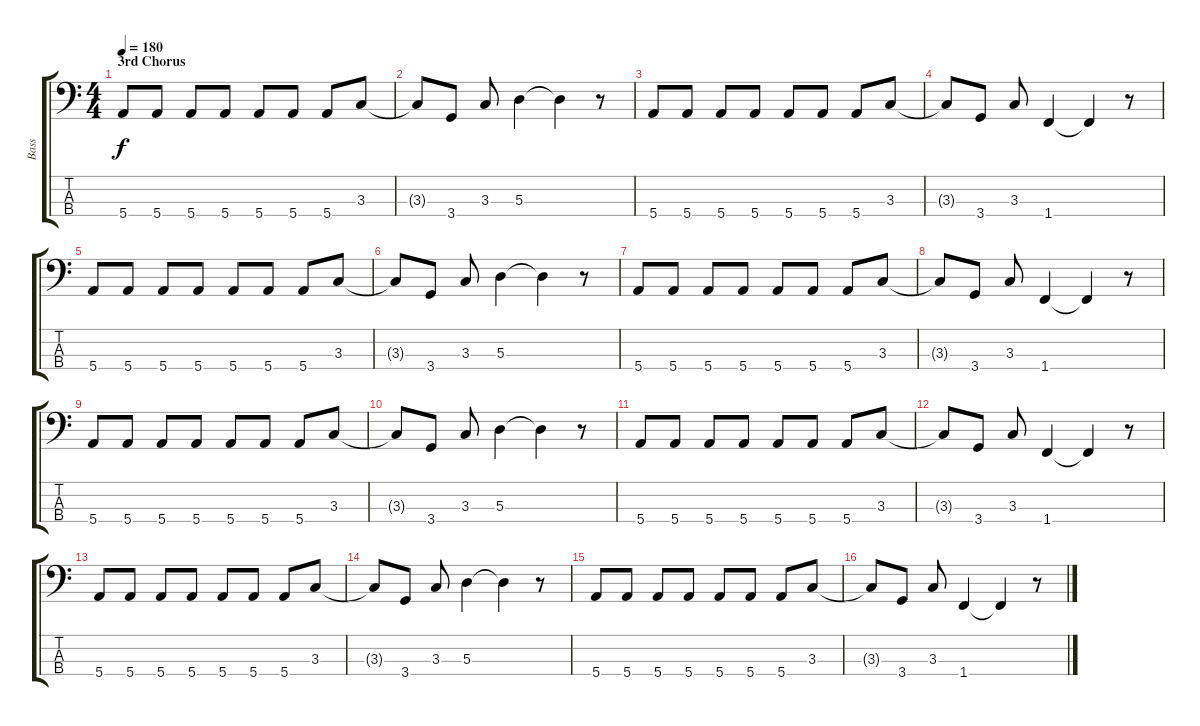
\track ("Bass" "Bass") {instrument electricbassfinger}
\staff {score tabs}
\tuning (G2 D2 A1 E1) {hide}
\ts (4 4)
\section ("" "3rd Chorus")
\tempo 180
\clef f4
\ks c
5.4.8{dy f} 5.4.8 5.4.8 5.4.8 5.4.8 5.4.8 5.4.8 3.3.8 |
3.3{t}.8 3.4.8 3.3.8 5.3.4 5.3{t}.4 r.8 |
5.4.8 5.4.8 5.4.8 5.4.8 5.4.8 5.4.8 5.4.8 3.3.8 |
3.3{t}.8 3.4.8 3.3.8 1.4.4 1.4{t}.4 r.8 |
5.4.8 5.4.8 5.4.8 5.4.8 5.4.8 5.4.8 5.4.8 3.3.8 |
3.3{t}.8 3.4.8 3.3.8 5.3.4 5.3{t}.4 r.8 |
5.4.8 5.4.8 5.4.8 5.4.8 5.4.8 5.4.8 5.4.8 3.3.8 |
3.3{t}.8 3.4.8 3.3.8 1.4.4 1.4{t}.4 r.8 |
5.4.8 5.4.8 5.4.8 5.4.8 5.4.8 5.4.8 5.4.8 3.3.8 |
3.3{t}.8 3.4.8 3.3.8 5.3.4 5.3{t}.4 r.8 |
5.4.8 5.4.8 5.4.8 5.4.8 5.4.8 5.4.8 5.4.8 3.3.8 |
3.3{t}.8 3.4.8 3.3.8 1.4.4 1.4{t}.4 r.8 |
5.4.8 5.4.8 5.4.8 5.4.8 5.4.8 5.4.8 5.4.8 3.3.8 |
3.3{t}.8 3.4.8 3.3.8 5.3.4 5.3{t}.4 r.8 |
5.4.8 5.4.8 5.4.8 5.4.8 5.4.8 5.4.8 5.4.8 3.3.8 |
3.3{t}.8 3.4.8 3.3.8 1.4.4 1.4{t}.4 r.8
